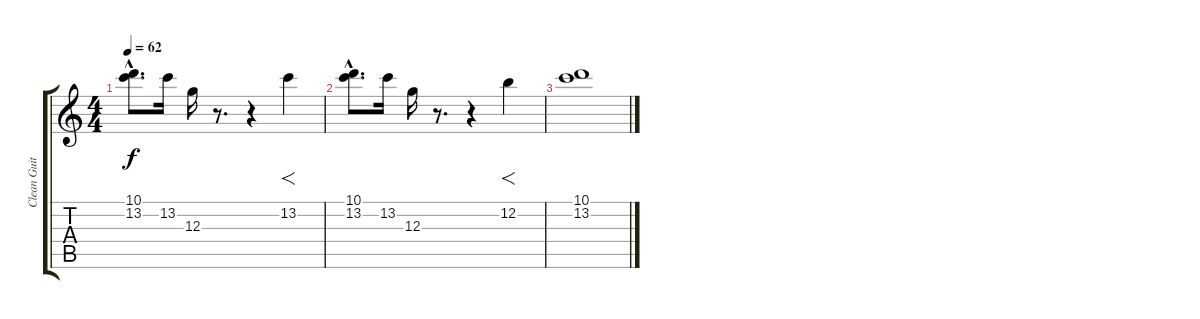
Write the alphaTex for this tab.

\track ("Clean Guitar 5 [Dave]" "Clean Guit") {instrument electricguitarjazz}
\staff {score tabs}
\tuning (E4 B3 G3 D3 A2 E2) {hide}
\ts (4 4)
\tempo 62
\clef g2
\ks c
(10.1{hac} 13.2{hac}).8{d dy f} 13.2.16 12.3.16 r.8{d} r.4 13.2.4{f} |
(10.1{hac} 13.2{hac}).8{d} 13.2.16 12.3.16 r.8{d} r.4 12.2.4{f} |
(10.1 13.2).1
